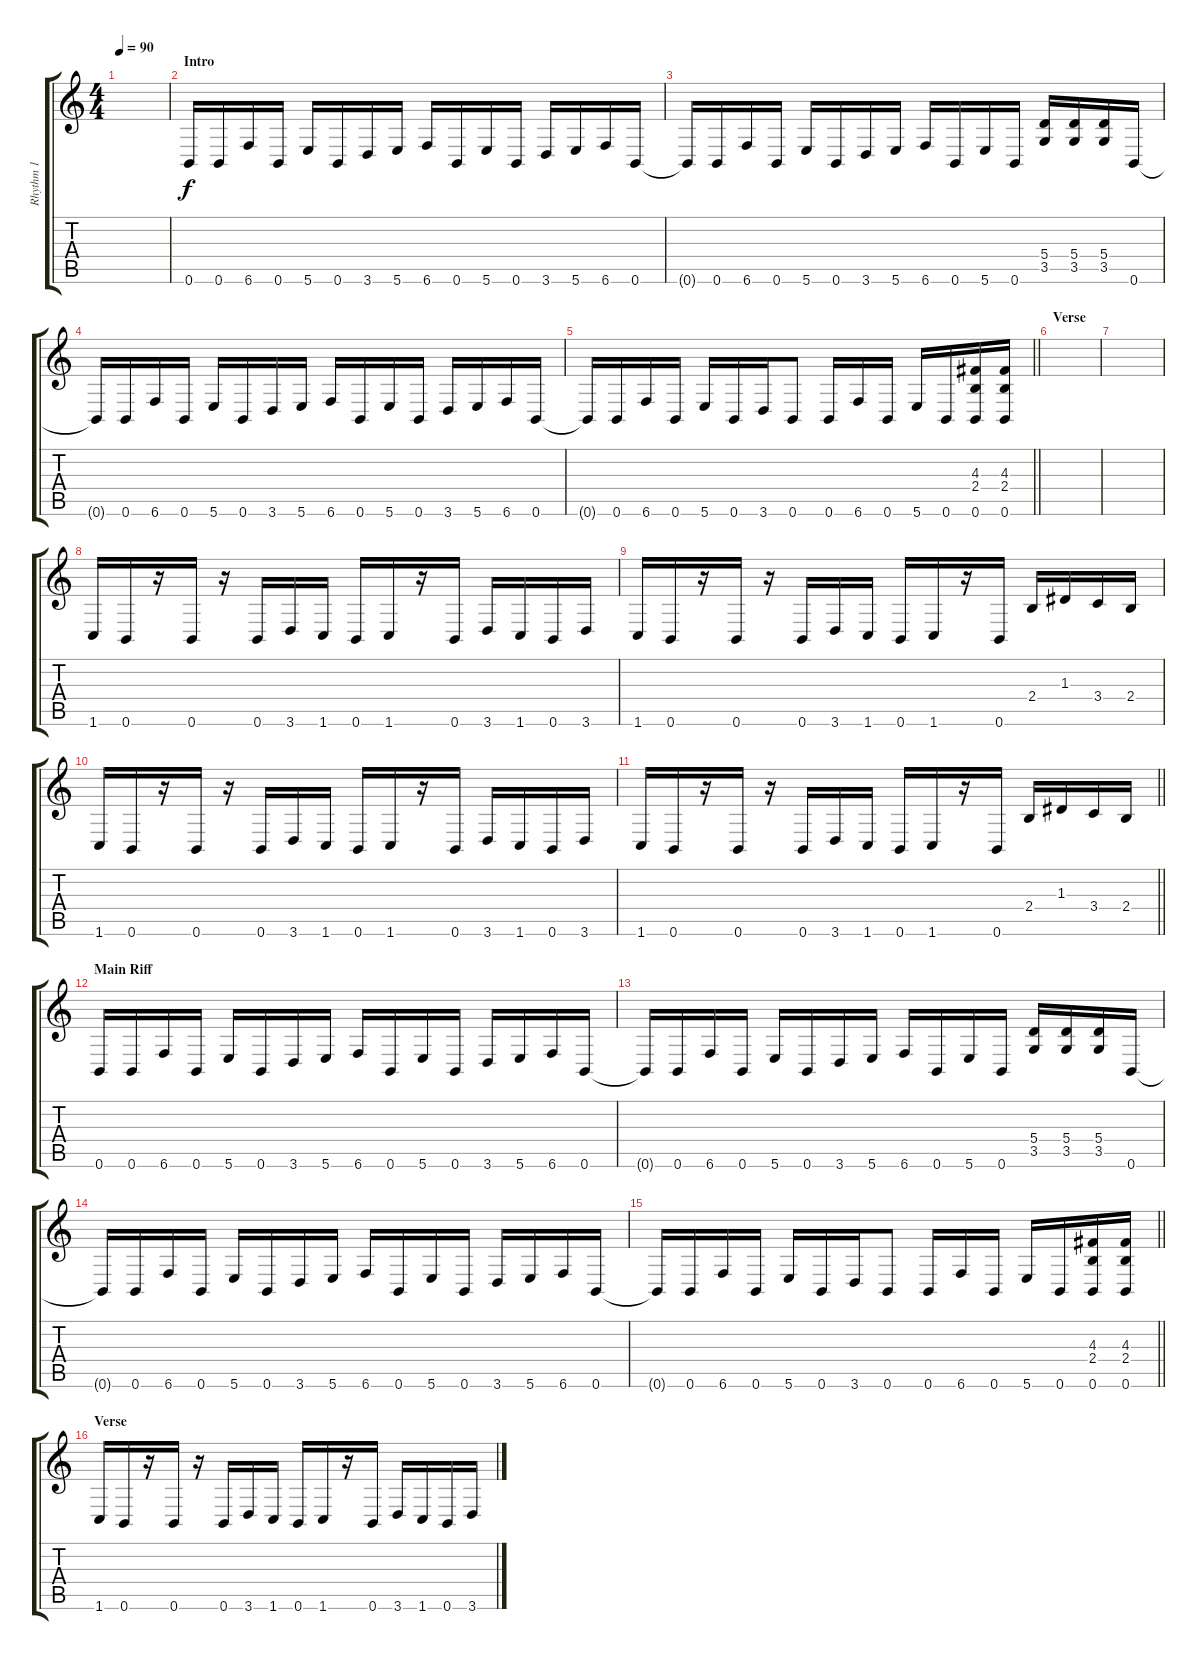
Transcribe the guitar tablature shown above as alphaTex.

\track ("Rhythm 1" "Rhythm 1") {instrument distortionguitar}
\staff {score tabs}
\tuning (B3 Gb3 D3 A2 E2 B1) {hide}
\ts (4 4)
\tempo 90
\clef g2
\ks c
|
\section ("" "Intro")
0.6.16 0.6.16 6.6.16 0.6.16 5.6.16 0.6.16 3.6.16 5.6.16 6.6.16 0.6.16 5.6.16 0.6.16 3.6.16 5.6.16 6.6.16 0.6.16 |
0.6{t}.16 0.6.16 6.6.16 0.6.16 5.6.16 0.6.16 3.6.16 5.6.16 6.6.16 0.6.16 5.6.16 0.6.16 (5.4 3.5).16 (5.4 3.5).16 (5.4 3.5).16 0.6.16 |
0.6{t}.16 0.6.16 6.6.16 0.6.16 5.6.16 0.6.16 3.6.16 5.6.16 6.6.16 0.6.16 5.6.16 0.6.16 3.6.16 5.6.16 6.6.16 0.6.16 |
\barLineRight lightlight
0.6{t}.16 0.6.16 6.6.16 0.6.16 5.6.16 0.6.16 3.6.16 0.6.8 0.6.16 6.6.16 0.6.16 5.6.16 0.6.16 (4.3 2.4 0.6).16 (4.3 2.4 0.6).16 |
\section ("" "Verse")
|
|
1.6.16 0.6.16 r.16 0.6.16 r.16 0.6.16 3.6.16 1.6.16 0.6.16 1.6.16 r.16 0.6.16 3.6.16 1.6.16 0.6.16 3.6.16 |
1.6.16 0.6.16 r.16 0.6.16 r.16 0.6.16 3.6.16 1.6.16 0.6.16 1.6.16 r.16 0.6.16 2.4.16 1.3.16 3.4.16 2.4.16 |
1.6.16 0.6.16 r.16 0.6.16 r.16 0.6.16 3.6.16 1.6.16 0.6.16 1.6.16 r.16 0.6.16 3.6.16 1.6.16 0.6.16 3.6.16 |
\barLineRight lightlight
1.6.16 0.6.16 r.16 0.6.16 r.16 0.6.16 3.6.16 1.6.16 0.6.16 1.6.16 r.16 0.6.16 2.4.16 1.3.16 3.4.16 2.4.16 |
\section ("" "Main Riff")
0.6.16 0.6.16 6.6.16 0.6.16 5.6.16 0.6.16 3.6.16 5.6.16 6.6.16 0.6.16 5.6.16 0.6.16 3.6.16 5.6.16 6.6.16 0.6.16 |
0.6{t}.16 0.6.16 6.6.16 0.6.16 5.6.16 0.6.16 3.6.16 5.6.16 6.6.16 0.6.16 5.6.16 0.6.16 (5.4 3.5).16 (5.4 3.5).16 (5.4 3.5).16 0.6.16 |
0.6{t}.16 0.6.16 6.6.16 0.6.16 5.6.16 0.6.16 3.6.16 5.6.16 6.6.16 0.6.16 5.6.16 0.6.16 3.6.16 5.6.16 6.6.16 0.6.16 |
\barLineRight lightlight
0.6{t}.16 0.6.16 6.6.16 0.6.16 5.6.16 0.6.16 3.6.16 0.6.8 0.6.16 6.6.16 0.6.16 5.6.16 0.6.16 (4.3 2.4 0.6).16 (4.3 2.4 0.6).16 |
\section ("" "Verse")
1.6.16 0.6.16 r.16 0.6.16 r.16 0.6.16 3.6.16 1.6.16 0.6.16 1.6.16 r.16 0.6.16 3.6.16 1.6.16 0.6.16 3.6.16
